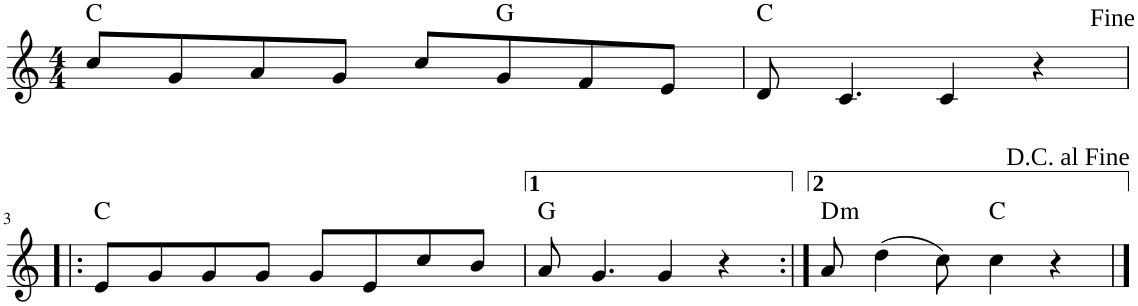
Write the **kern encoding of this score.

**kern	**harte
*part1	*part1
*staff1	*
*I"Choir	*
*I'Ch	*
*clefG2	*
*k[]	*
*M4/4	*
=1	=1
8cc/L	C:maj
8g/	.
8a/	.
8g/J	.
8cc/L	.
8g/	G:maj
8f/	.
8e/J	.
=2	=2
8d/	C:maj
4.c/	.
4c/	.
4r	.
!LO:TX:a:t=<font face="Times New Roman"/>Fine	!
!!LO:LB:g=z
=3!|:	=3!|:
8e/L	C:maj
8g/	.
8g/	.
8g/J	.
8g/L	.
8e/	.
8cc/	.
8b/J	.
=4	=4
8a/	G:maj
4.g/	.
4g/	.
4r	.
=5:|!	=5:|!
8a/	D:min
(4dd\	.
8cc\)	.
4cc\	C:maj
4r	.
!LO:TX:a:t=<font face="Times New Roman"/>D.C. al Fine	!LO:H:kt=m
==	==
*-	*-
